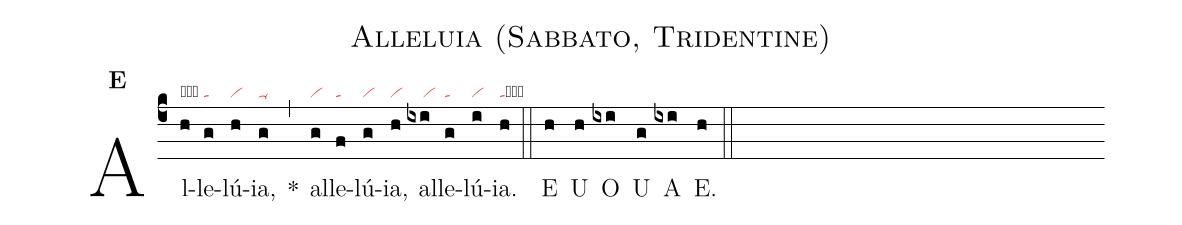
name:Alleluia (Sabbato, Tridentine);
office-part:an;
mode:E;
nabc-lines:1;
%%
initial-style: 1;
name:Alleluia;
mode: E;
office-part: Antiphona;
annotation: Ant.;
annotation: E;
nabc-lines:1;
%%
(c4) Al(h|obvi)le(g|ta)lú(h|vi)ia,(g|ta-) <sp>*</sp>(,) al(g|vi)le(f|ta)lú(g|vi)ia,(h|vi) al(ixi|/////vi)le(g|ta)lú(i|vi)ia.(h|tacb) (::)
<eu>E(h) U(h) O(ixi) U(g) A(ixi) E.(h) </eu>(::)
